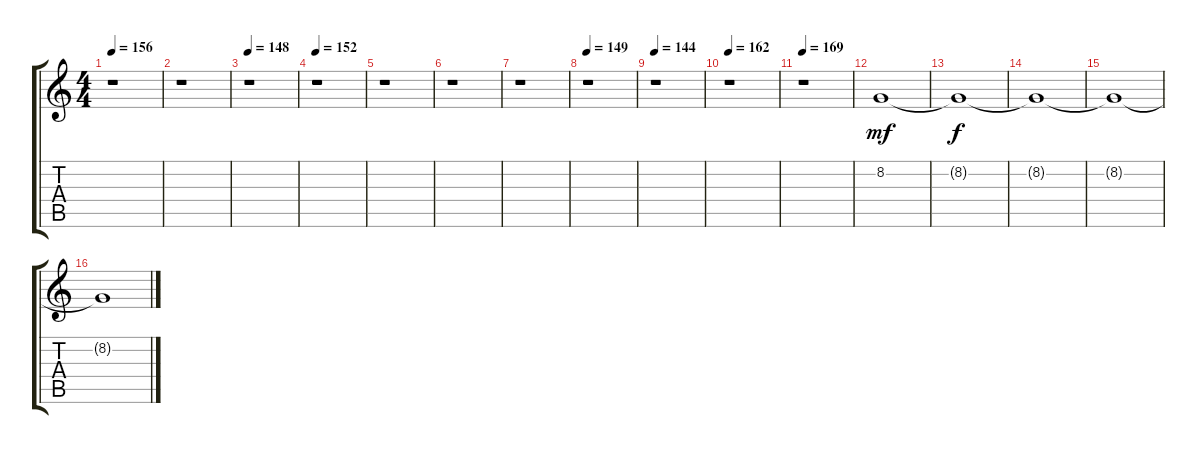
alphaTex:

\track "" {instrument stringensemble1}
\staff {score tabs}
\tuning (E4 B3 G3 D3 A2 E2) {hide}
\ts (4 4)
\tempo 156
\clef g2
\ks c
r.1{dy f} |
r.1 |
\tempo 148
r.1 |
\tempo 152
r.1 |
r.1 |
r.1 |
r.1 |
\tempo 149
r.1 |
\tempo 144
r.1 |
\tempo 162
r.1 |
\tempo 169
r.1 |
8.2.1{dy mf} |
8.2{t}.1{dy f} |
8.2{t}.1 |
8.2{t}.1 |
8.2{t}.1
